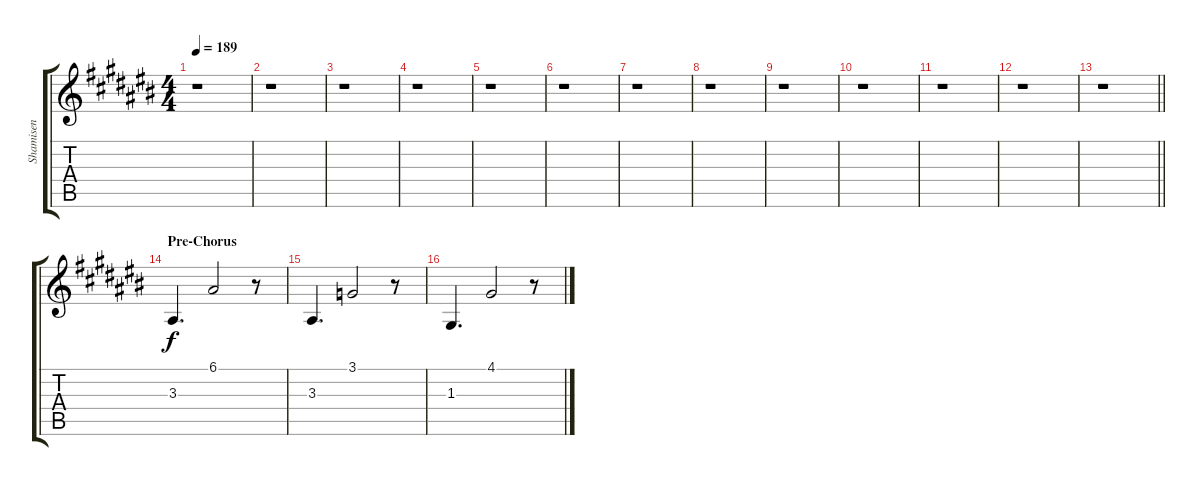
\track ("Shamisen" "Shamisen") {instrument shamisen}
\staff {score tabs}
\tuning (E4 B3 G3 D3 A2 E2) {hide}
\ts (4 4)
\tempo 189
\clef g2
\ks a#minor
r.1{dy f} |
\ks c#
r.1 |
\ks a#minor
r.1 |
r.1 |
r.1 |
\ks c#
r.1 |
\ks a#minor
r.1 |
r.1 |
r.1 |
\ks c#
r.1 |
\ks a#minor
r.1 |
r.1 |
\barLineRight lightlight
r.1 |
\section ("" "Pre-Chorus")
\ks c#
3.3.4{d} 6.1.2 r.8 |
\ks a#minor
3.3.4{d} 3.1.2 r.8 |
1.3.4{d} 4.1.2 r.8
